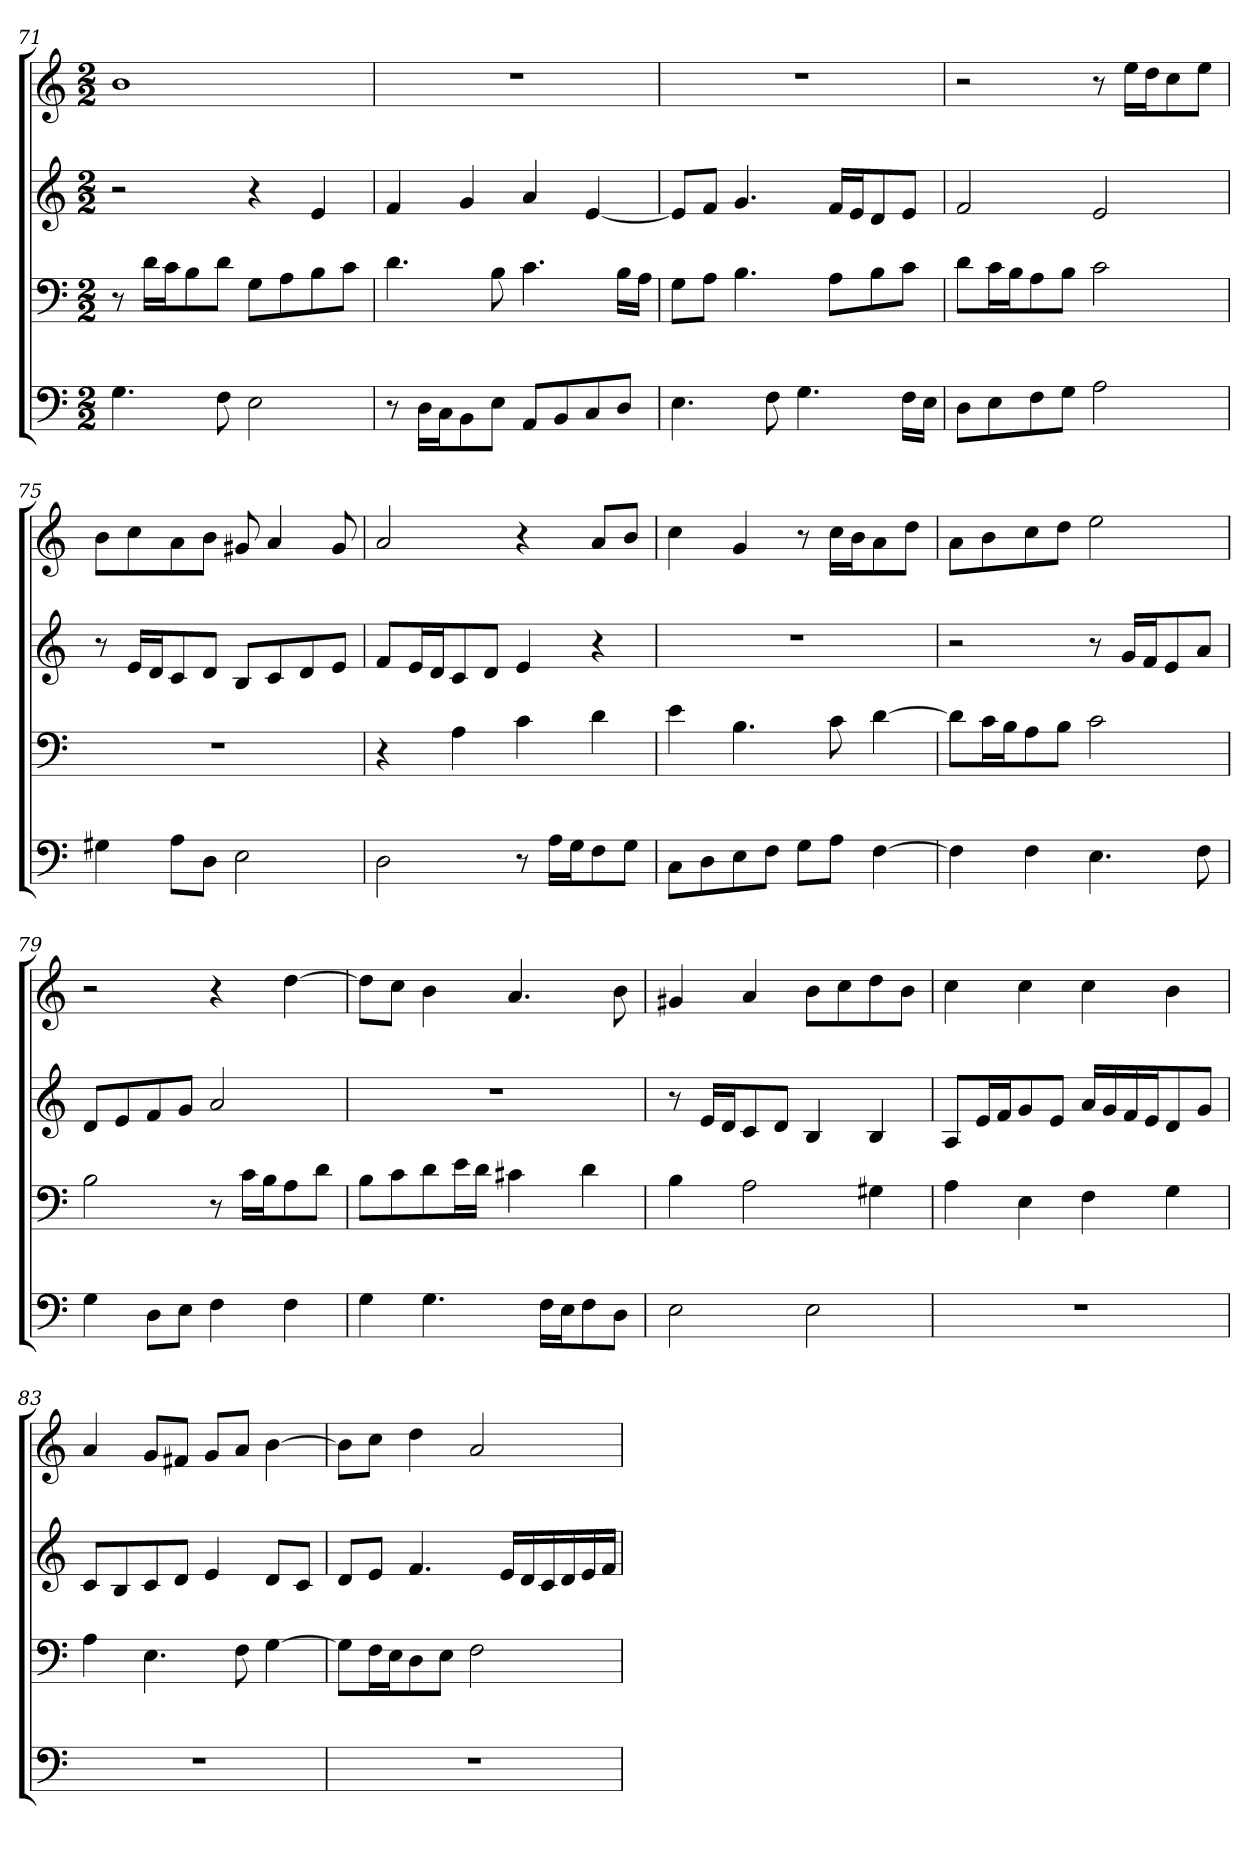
**kern	**kern	**kern	**kern
*part4	*part3	*part2	*part1
*staff4	*staff3	*staff2	*staff1
*clefF4	*clefF4	*clefG2	*clefG2
*k[]	*k[]	*k[]	*k[]
*E:phr	*E:phr	*E:phr	*E:phr
*M2/2	*M2/2	*M2/2	*M2/2
=71	=71	=71	=71
4.G	8r	2r	1b
.	16d\LL	.	.
.	16c\J	.	.
.	8B\	.	.
8F	8d\J	.	.
2E	8G\L	4r	.
.	8A\	.	.
.	8B\	4e	.
.	8c\J	.	.
=72	=72	=72	=72
8r	4.d	4f	1r
16D\LL	.	.	.
16C\J	.	.	.
8BB\	.	4g	.
8E\J	8B	.	.
8AA/L	4.c	4a	.
8BB/	.	.	.
8C/	.	[4e	.
8D/J	16B\LL	.	.
.	16A\JJ	.	.
=73	=73	=73	=73
4.E	8G\L	8e/L]	1r
.	8A\J	8f/J	.
.	4.B	4.g	.
8F	.	.	.
4.G	.	.	.
.	8A\L	16f/LL	.
.	.	16e/J	.
.	8B\	8d/	.
16F\LL	8c\J	8e/J	.
16E\JJ	.	.	.
=74	=74	=74	=74
8D\L	8d\L	2f	2r
8E\	16c\L	.	.
.	16B\J	.	.
8F\	8A\	.	.
8G\J	8B\J	.	.
2A	2c	2e	8r
.	.	.	16ee\LL
.	.	.	16dd\J
.	.	.	8cc\
.	.	.	8ee\J
=75	=75	=75	=75
4G#X	1r	8r	8b\L
.	.	16e/LL	8cc\
.	.	16d/J	.
8A\L	.	8c/	8a\
8D\J	.	8d/J	8b\J
2E	.	8B/L	8g#X
.	.	8c/	4a
.	.	8d/	.
.	.	8e/J	8g#
=76	=76	=76	=76
2D	4r	8f/L	2a
.	.	16e/L	.
.	.	16d/J	.
.	4A	8c/	.
.	.	8d/J	.
8r	4c	4e	4r
16A\LL	.	.	.
16G\J	.	.	.
8F\	4d	4r	8a/L
8G\J	.	.	8b/J
=77	=77	=77	=77
8C\L	4e	1r	4cc
8D\	.	.	.
8E\	4.B	.	4g
8F\J	.	.	.
8G\L	.	.	8r
8A\J	8c	.	16cc\LL
.	.	.	16b\J
[4F	[4d	.	8a\
.	.	.	8dd\J
=78	=78	=78	=78
4F]	8d\L]	2r	8a\L
.	16c\L	.	8b\
.	16B\J	.	.
4F	8A\	.	8cc\
.	8B\J	.	8dd\J
4.E	2c	8r	2ee
.	.	16g/LL	.
.	.	16f/J	.
.	.	8e/	.
8F	.	8a/J	.
=79	=79	=79	=79
4G	2B	8d/L	2r
.	.	8e/	.
8D\L	.	8f/	.
8E\J	.	8g/J	.
4F	8r	2a	4r
.	16c\LL	.	.
.	16B\J	.	.
4F	8A\	.	[4dd
.	8d\J	.	.
=80	=80	=80	=80
4G	8B\L	1r	8dd\L]
.	8c\	.	8cc\J
4.G	8d\	.	4b
.	16e\L	.	.
.	16d\JJ	.	.
.	4c#X	.	4.a
16F\LL	.	.	.
16E\J	.	.	.
8F\	4d	.	.
8D\J	.	.	8b
=81	=81	=81	=81
2E	4B	8r	4g#X
.	.	16e/LL	.
.	.	16d/J	.
.	2A	8c/	4a
.	.	8d/J	.
2E	.	4B	8b\L
.	.	.	8cc\
.	4G#X	4B	8dd\
.	.	.	8b\J
=82	=82	=82	=82
1r	4A	8A/L	4cc
.	.	16e/L	.
.	.	16f/J	.
.	4E	8g/	4cc
.	.	8e/J	.
.	4F	16a/LL	4cc
.	.	16g/	.
.	.	16f/	.
.	.	16e/J	.
.	4G	8d/	4b
.	.	8g/J	.
=83	=83	=83	=83
1r	4A	8c/L	4a
.	.	8B/	.
.	4.E	8c/	8g/L
.	.	8d/J	8f#X/J
.	.	4e	8g/L
.	8F	.	8a/J
.	[4G	8d/L	[4b
.	.	8c/J	.
=84	=84	=84	=84
1r	8G\L]	8d/L	8b\L]
.	16F\L	8e/J	8cc\J
.	16E\J	.	.
.	8D\	4.f	4dd
.	8E\J	.	.
.	2F	.	2a
.	.	16e/LL	.
.	.	16d/	.
.	.	16c/	.
.	.	16d/	.
.	.	16e/	.
.	.	16f/JJ	.
=	=	=	=
*-	*-	*-	*-
